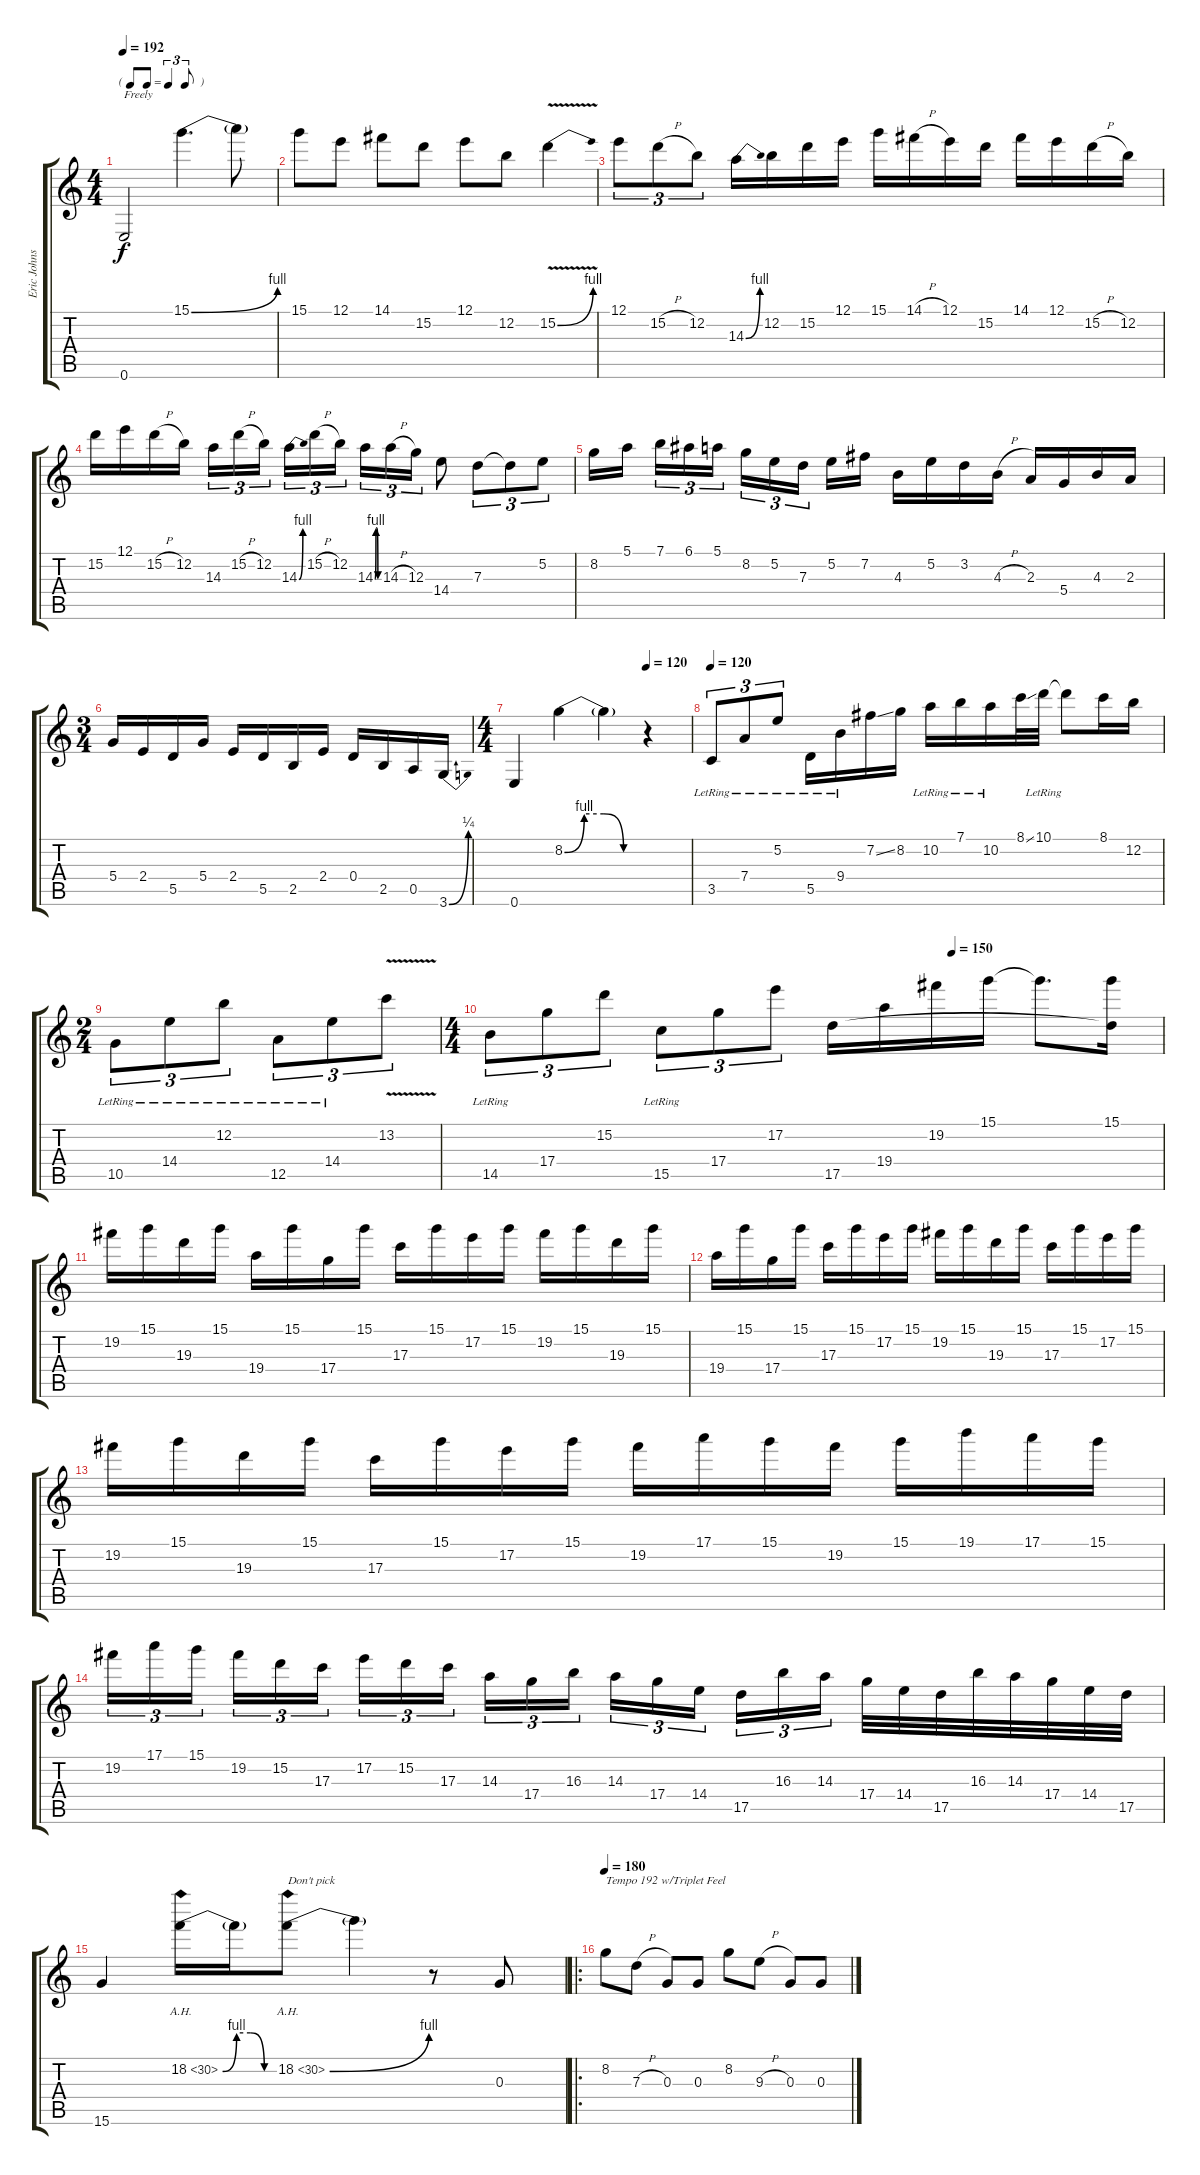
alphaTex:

\track ("Eric Johnson" "Eric Johns") {instrument distortionguitar}
\staff {score tabs}
\tuning (E4 B3 G3 D3 A2 E2) {hide}
\ts (4 4)
\tf triplet8th
\tempo 192
\tempo 150
\tempo 192
\clef g2
\ks c
0.6.2{txt "Freely " dy f instrument distortionguitar} 15.1{be (bend 0 0 60 4)}.4{d} 15.1{t}.8 |
15.1.8 12.1.8 14.1.8 15.2.8 12.1.8 12.2.8 15.2{be (bend 0 0 60 4) v}.4 |
12.1.8{tu (3 2)} 15.2{h}.8{tu (3 2)} 12.2.8{tu (3 2)} 14.3{be (bend 0 0 60 4)}.16 12.2.16 15.2.16 12.1.16 15.1.16 14.1{h}.16 12.1.16 15.2.16 14.1.16 12.1.16 15.2{h}.16 12.2.16 |
15.2.16 12.1.16 15.2{h}.16 12.2.16 14.3.16{tu (3 2)} 15.2{h}.16{tu (3 2)} 12.2.16{tu (3 2) beam splitsecondary} 14.3{be (bend 0 0 60 4)}.16{tu (3 2)} 15.2{h}.16{tu (3 2)} 12.2.16{tu (3 2)} 14.3{be (custom 0 0 15 4 30 4 45 0 60 0)}.16{tu (3 2)} 14.3{h}.16{tu (3 2)} 12.3.16{tu (3 2)} 14.4.8 7.3.8{tu (3 2)} 7.3{t}.8{tu (3 2)} 5.2.8{tu (3 2)} |
8.2.16 5.1.16{beam splitsecondary} 7.1.16{tu (3 2)} 6.1.16{tu (3 2)} 5.1.16{tu (3 2)} 8.2.16{tu (3 2)} 5.2.16{tu (3 2)} 7.3.16{tu (3 2) beam splitsecondary} 5.2.16 7.2.16 4.3.16 5.2.16 3.2.16 4.3{h}.16 2.3.16 5.4.16 4.3.16 2.3.16 |
\ts (3 4)
5.4.16 2.4.16 5.5.16 5.4.16 2.4.16 5.5.16 2.5.16 2.4.16 0.4.16 2.5.16 0.5.16 3.6{be (bend 0 0 60 1)}.16 |
\ts (4 4)
\tempo (120 0.75)
0.6.4 8.2{be (custom 0 0 15 4 30 4 45 0 60 0)}.4 8.2{t}.4 r.4 |
\tempo 120
3.5{lr}.8{tu (3 2)} 7.4{lr}.8{tu (3 2)} 5.2{lr}.8{tu (3 2)} 5.5{lr}.16 9.4{lr}.16 7.2{ss}.16 8.2.16 10.2{lr}.16 7.1{lr}.16 10.2{lr}.16 8.1{ss}.32 10.1{lr}.32 10.1{t}.8 8.1.16 12.2.16 |
\ts (2 4)
10.5{lr}.8{tu (3 2)} 14.4{lr}.8{tu (3 2)} 12.2{lr}.8{tu (3 2)} 12.5{lr}.8{tu (3 2)} 14.4{lr}.8{tu (3 2)} 13.2{v}.8{tu (3 2)} |
\ts (4 4)
\tempo (150 0.6875)
14.5{lr}.8{tu (3 2)} 17.4.8{tu (3 2)} 15.2.8{tu (3 2)} 15.5{lr}.8{tu (3 2)} 17.4.8{tu (3 2)} 17.2.8{tu (3 2)} 17.5.16 19.4.16 19.2.16 15.1.16 15.1{t}.8{d} (15.1 17.5{t}).16 |
19.2.16 15.1.16 19.3.16 15.1.16 19.4.16 15.1.16 17.4.16 15.1.16 17.3.16 15.1.16 17.2.16 15.1.16 19.2.16 15.1.16 19.3.16 15.1.16 |
19.4.16 15.1.16 17.4.16 15.1.16 17.3.16 15.1.16 17.2.16 15.1.16 19.2.16 15.1.16 19.3.16 15.1.16 17.3.16 15.1.16 17.2.16 15.1.16 |
19.2.16 15.1.16 19.3.16 15.1.16 17.3.16 15.1.16 17.2.16 15.1.16 19.2.16 17.1.16 15.1.16 19.2.16 15.1.16 19.1.16 17.1.16 15.1.16 |
19.2.16{tu (3 2)} 17.1.16{tu (3 2)} 15.1.16{tu (3 2) beam splitsecondary} 19.2.16{tu (3 2)} 15.2.16{tu (3 2)} 17.3.16{tu (3 2)} 17.2.16{tu (3 2)} 15.2.16{tu (3 2)} 17.3.16{tu (3 2) beam splitsecondary} 14.3.16{tu (3 2)} 17.4.16{tu (3 2)} 16.3.16{tu (3 2)} 14.3.16{tu (3 2)} 17.4.16{tu (3 2)} 14.4.16{tu (3 2) beam splitsecondary} 17.5.16{tu (3 2)} 16.3.16{tu (3 2)} 14.3.16{tu (3 2)} 17.4.32 14.4.32 17.5.32 16.3.32 14.3.32 17.4.32 14.4.32 17.5.32 |
15.6.4 18.2{be (custom 0 0 15 4 30 4 45 0 60 0) ah 12}.16 18.2{t}.16 18.2{be (bend 0 0 60 4) ah 12}.8{txt "Don't pick"} 18.2{t}.4 r.8 0.3.8 |
\ro
\tempo 180
8.2.8{txt "Tempo 192 w/Triplet Feel"} 7.3{h}.8 0.3.8 0.3.8 8.2.8 9.3{h}.8 0.3.8 0.3.8
